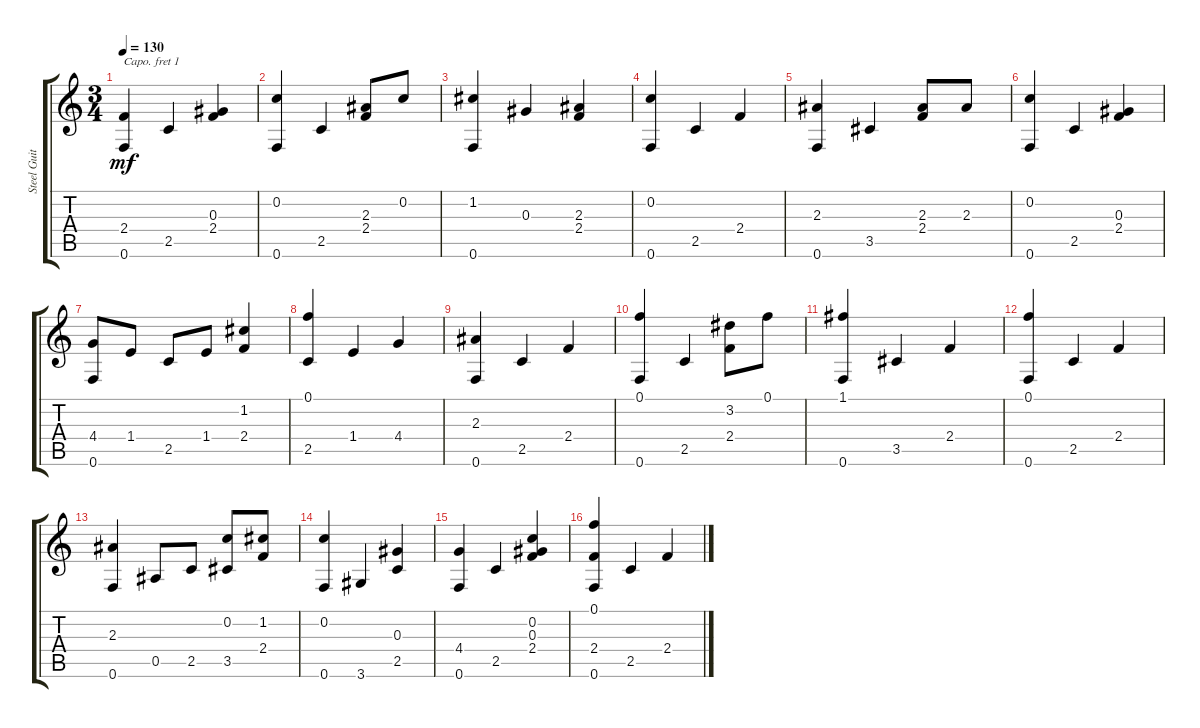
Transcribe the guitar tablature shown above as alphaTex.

\track ("Steel Guitar" "Steel Guit") {instrument acousticguitarsteel}
\staff {score tabs}
\capo 1
\tuning (E4 B3 G3 D3 A2 E2) {hide}
\ts (3 4)
\tempo 130
\clef g2
\ks c
(2.4 0.6).4{dy mf instrument acousticguitarsteel} 2.5.4 (0.3 2.4).4 |
(0.2 0.6).4 2.5.4 (2.3 2.4).8 0.2.8 |
(1.2 0.6).4 0.3.4 (2.3 2.4).4 |
(0.2 0.6).4 2.5.4 2.4.4 |
(2.3 0.6).4 3.5.4 (2.3 2.4).8 2.3.8 |
(0.2 0.6).4 2.5.4 (0.3 2.4).4 |
(4.4 0.6).8 1.4.8 2.5.8 1.4.8 (1.2 2.4).4 |
(0.1 2.5).4 1.4.4 4.4.4 |
(2.3 0.6).4 2.5.4 2.4.4 |
(0.1 0.6).4 2.5.4 (3.2 2.4).8 0.1.8 |
(1.1 0.6).4 3.5.4 2.4.4 |
(0.1 0.6).4 2.5.4 2.4.4 |
(2.3 0.6).4 0.5.8 2.5.8 (0.2 3.5).8 (1.2 2.4).8 |
(0.2 0.6).4 3.6.4 (0.3 2.5).4 |
(4.4 0.6).4 2.5.4 (0.2 0.3 2.4).4 |
(0.1 2.4 0.6).4 2.5.4 2.4.4
